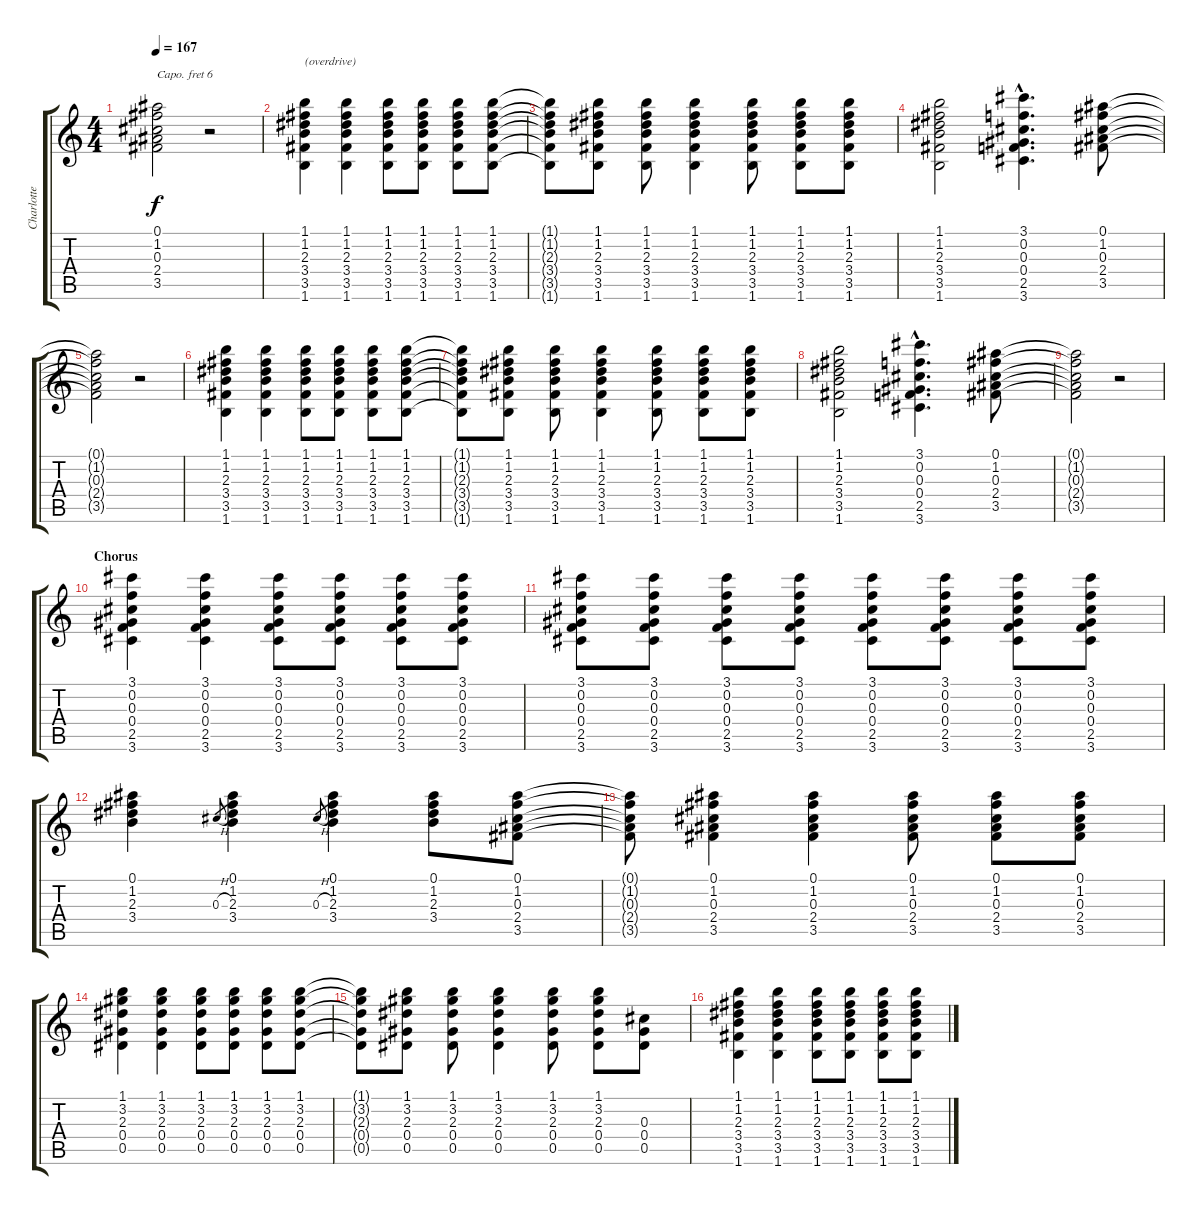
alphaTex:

\track ("Charlotte Hatherley" "Charlotte ") {instrument electricguitarclean}
\staff {score tabs}
\capo 6
\tuning (E4 B3 G3 D3 A2 E2) {hide}
\ts (4 4)
\tempo 167
\clef g2
\ks c
(0.1{t} 1.2{t} 0.3{t} 2.4{t} 3.5{t}).2{dy f} r.2 |
(1.1 1.2 2.3 3.4 3.5 1.6).4{txt "(overdrive)" volume 10 instrument overdrivenguitar} (1.1 1.2 2.3 3.4 3.5 1.6).4 (1.1 1.2 2.3 3.4 3.5 1.6).8 (1.1 1.2 2.3 3.4 3.5 1.6).8 (1.1 1.2 2.3 3.4 3.5 1.6).8 (1.1 1.2 2.3 3.4 3.5 1.6).8 |
(1.1{t} 1.2{t} 2.3{t} 3.4{t} 3.5{t} 1.6{t}).8 (1.1 1.2 2.3 3.4 3.5 1.6).8 (1.1 1.2 2.3 3.4 3.5 1.6).8 (1.1 1.2 2.3 3.4 3.5 1.6).4 (1.1 1.2 2.3 3.4 3.5 1.6).8 (1.1 1.2 2.3 3.4 3.5 1.6).8 (1.1 1.2 2.3 3.4 3.5 1.6).8 |
(1.1 1.2 2.3 3.4 3.5 1.6).2 (3.1{hac} 0.2{hac} 0.3{hac} 0.4{hac} 2.5{hac} 3.6{hac}).4{d} (0.1 1.2 0.3 2.4 3.5).8 |
(0.1{t} 1.2{t} 0.3{t} 2.4{t} 3.5{t}).2 r.2 |
(1.1 1.2 2.3 3.4 3.5 1.6).4 (1.1 1.2 2.3 3.4 3.5 1.6).4 (1.1 1.2 2.3 3.4 3.5 1.6).8 (1.1 1.2 2.3 3.4 3.5 1.6).8 (1.1 1.2 2.3 3.4 3.5 1.6).8 (1.1 1.2 2.3 3.4 3.5 1.6).8 |
(1.1{t} 1.2{t} 2.3{t} 3.4{t} 3.5{t} 1.6{t}).8 (1.1 1.2 2.3 3.4 3.5 1.6).8 (1.1 1.2 2.3 3.4 3.5 1.6).8 (1.1 1.2 2.3 3.4 3.5 1.6).4 (1.1 1.2 2.3 3.4 3.5 1.6).8 (1.1 1.2 2.3 3.4 3.5 1.6).8 (1.1 1.2 2.3 3.4 3.5 1.6).8 |
(1.1 1.2 2.3 3.4 3.5 1.6).2 (3.1{hac} 0.2{hac} 0.3{hac} 0.4{hac} 2.5{hac} 3.6{hac}).4{d} (0.1 1.2 0.3 2.4 3.5).8 |
(0.1{t} 1.2{t} 0.3{t} 2.4{t} 3.5{t}).2 r.2 |
\section ("" "Chorus")
(3.1 0.2 0.3 0.4 2.5 3.6).4{volume 9} (3.1 0.2 0.3 0.4 2.5 3.6).4 (3.1 0.2 0.3 0.4 2.5 3.6).8 (3.1 0.2 0.3 0.4 2.5 3.6).8 (3.1 0.2 0.3 0.4 2.5 3.6).8 (3.1 0.2 0.3 0.4 2.5 3.6).8 |
(3.1 0.2 0.3 0.4 2.5 3.6).8 (3.1 0.2 0.3 0.4 2.5 3.6).8 (3.1 0.2 0.3 0.4 2.5 3.6).8 (3.1 0.2 0.3 0.4 2.5 3.6).8 (3.1 0.2 0.3 0.4 2.5 3.6).8 (3.1 0.2 0.3 0.4 2.5 3.6).8 (3.1 0.2 0.3 0.4 2.5 3.6).8 (3.1 0.2 0.3 0.4 2.5 3.6).8 |
(0.1 1.2 2.3 3.4).4 0.3{h}.8{gr} (0.1 1.2 2.3 3.4).4 0.3{h}.8{gr} (0.1 1.2 2.3 3.4).4 (0.1 1.2 2.3 3.4).8 (0.1 1.2 0.3 2.4 3.5).8 |
(0.1{t} 1.2{t} 0.3{t} 2.4{t} 3.5{t}).8 (0.1 1.2 0.3 2.4 3.5).4 (0.1 1.2 0.3 2.4 3.5).4 (0.1 1.2 0.3 2.4 3.5).8 (0.1 1.2 0.3 2.4 3.5).8 (0.1 1.2 0.3 2.4 3.5).8 |
(1.1 3.2 2.3 0.4 0.5).4 (1.1 3.2 2.3 0.4 0.5).4 (1.1 3.2 2.3 0.4 0.5).8 (1.1 3.2 2.3 0.4 0.5).8 (1.1 3.2 2.3 0.4 0.5).8 (1.1 3.2 2.3 0.4 0.5).8 |
(1.1{t} 3.2{t} 2.3{t} 0.4{t} 0.5{t}).8 (1.1 3.2 2.3 0.4 0.5).8 (1.1 3.2 2.3 0.4 0.5).8 (1.1 3.2 2.3 0.4 0.5).4 (1.1 3.2 2.3 0.4 0.5).8 (1.1 3.2 2.3 0.4 0.5).8 (0.3 0.4 0.5).8 |
(1.1 1.2 2.3 3.4 3.5 1.6).4 (1.1 1.2 2.3 3.4 3.5 1.6).4 (1.1 1.2 2.3 3.4 3.5 1.6).8 (1.1 1.2 2.3 3.4 3.5 1.6).8 (1.1 1.2 2.3 3.4 3.5 1.6).8 (1.1 1.2 2.3 3.4 3.5 1.6).8
